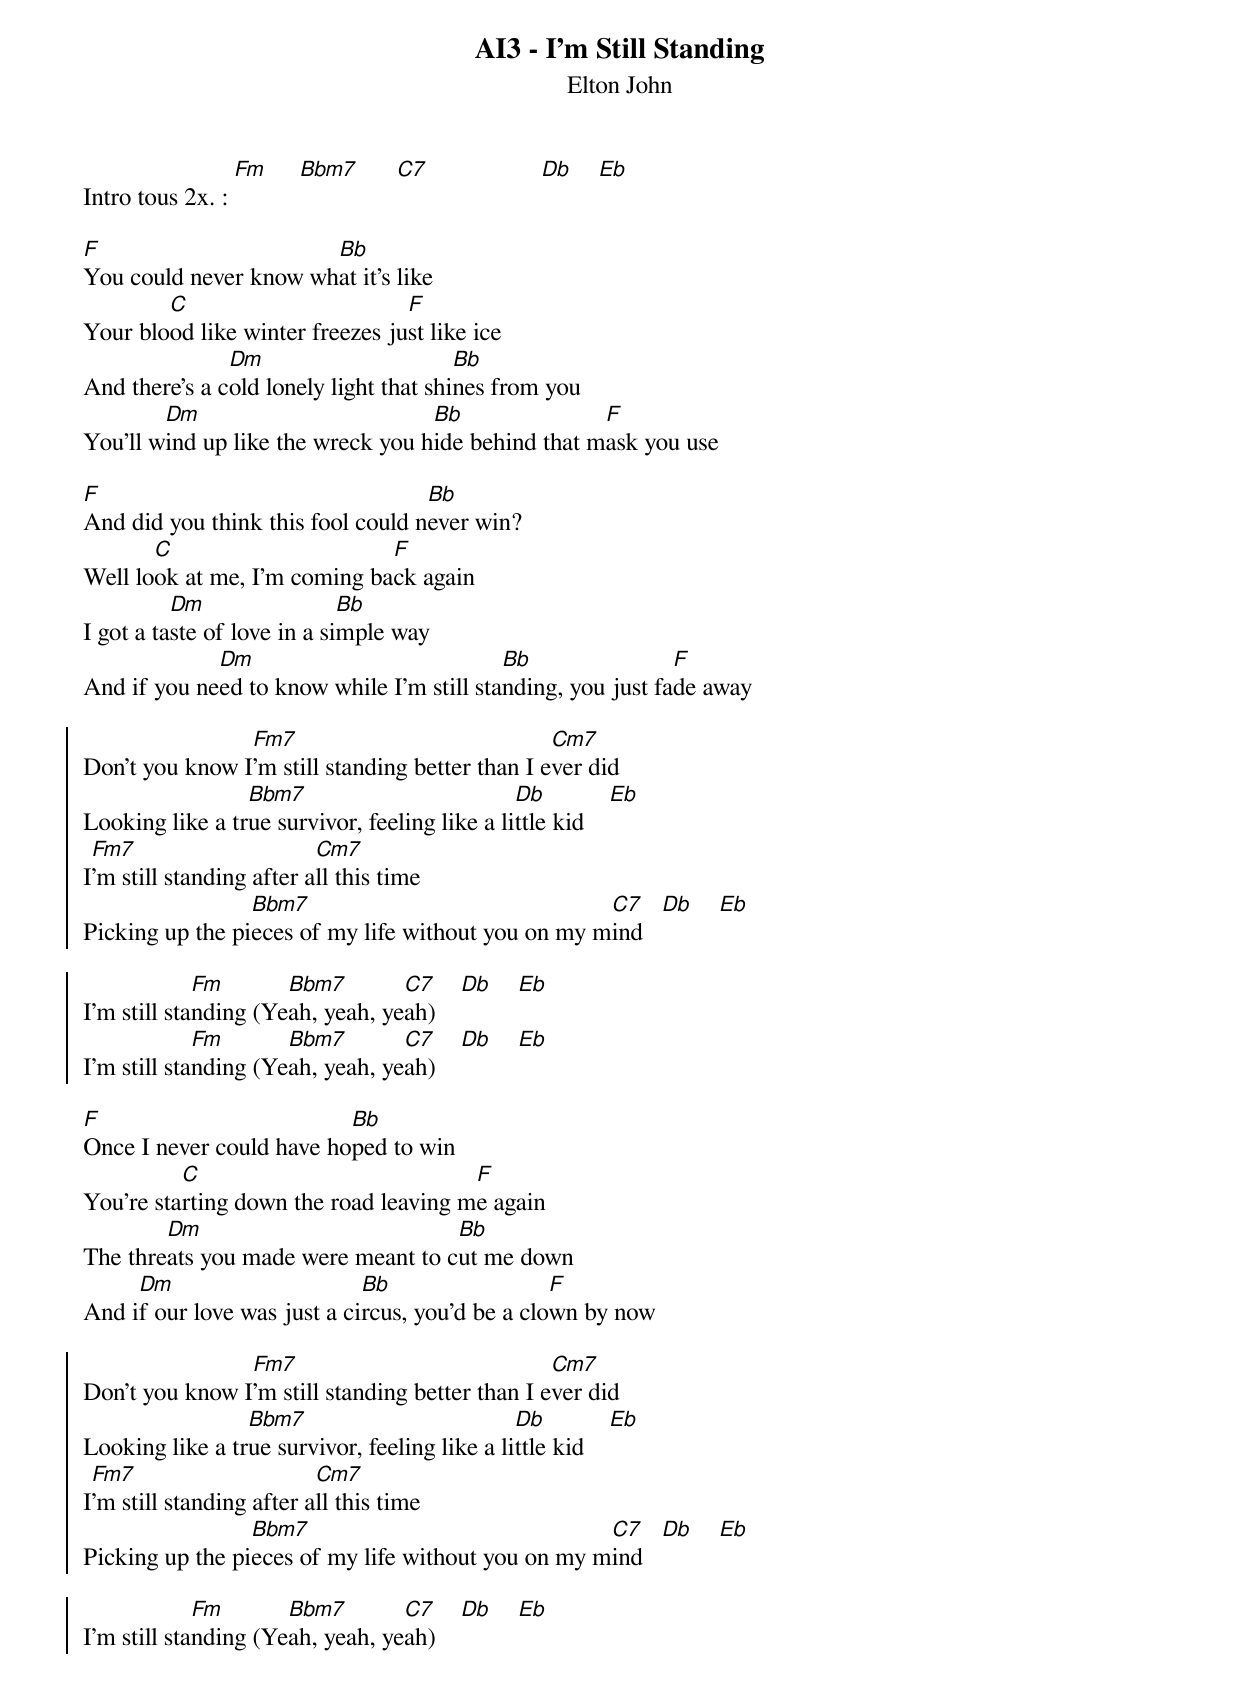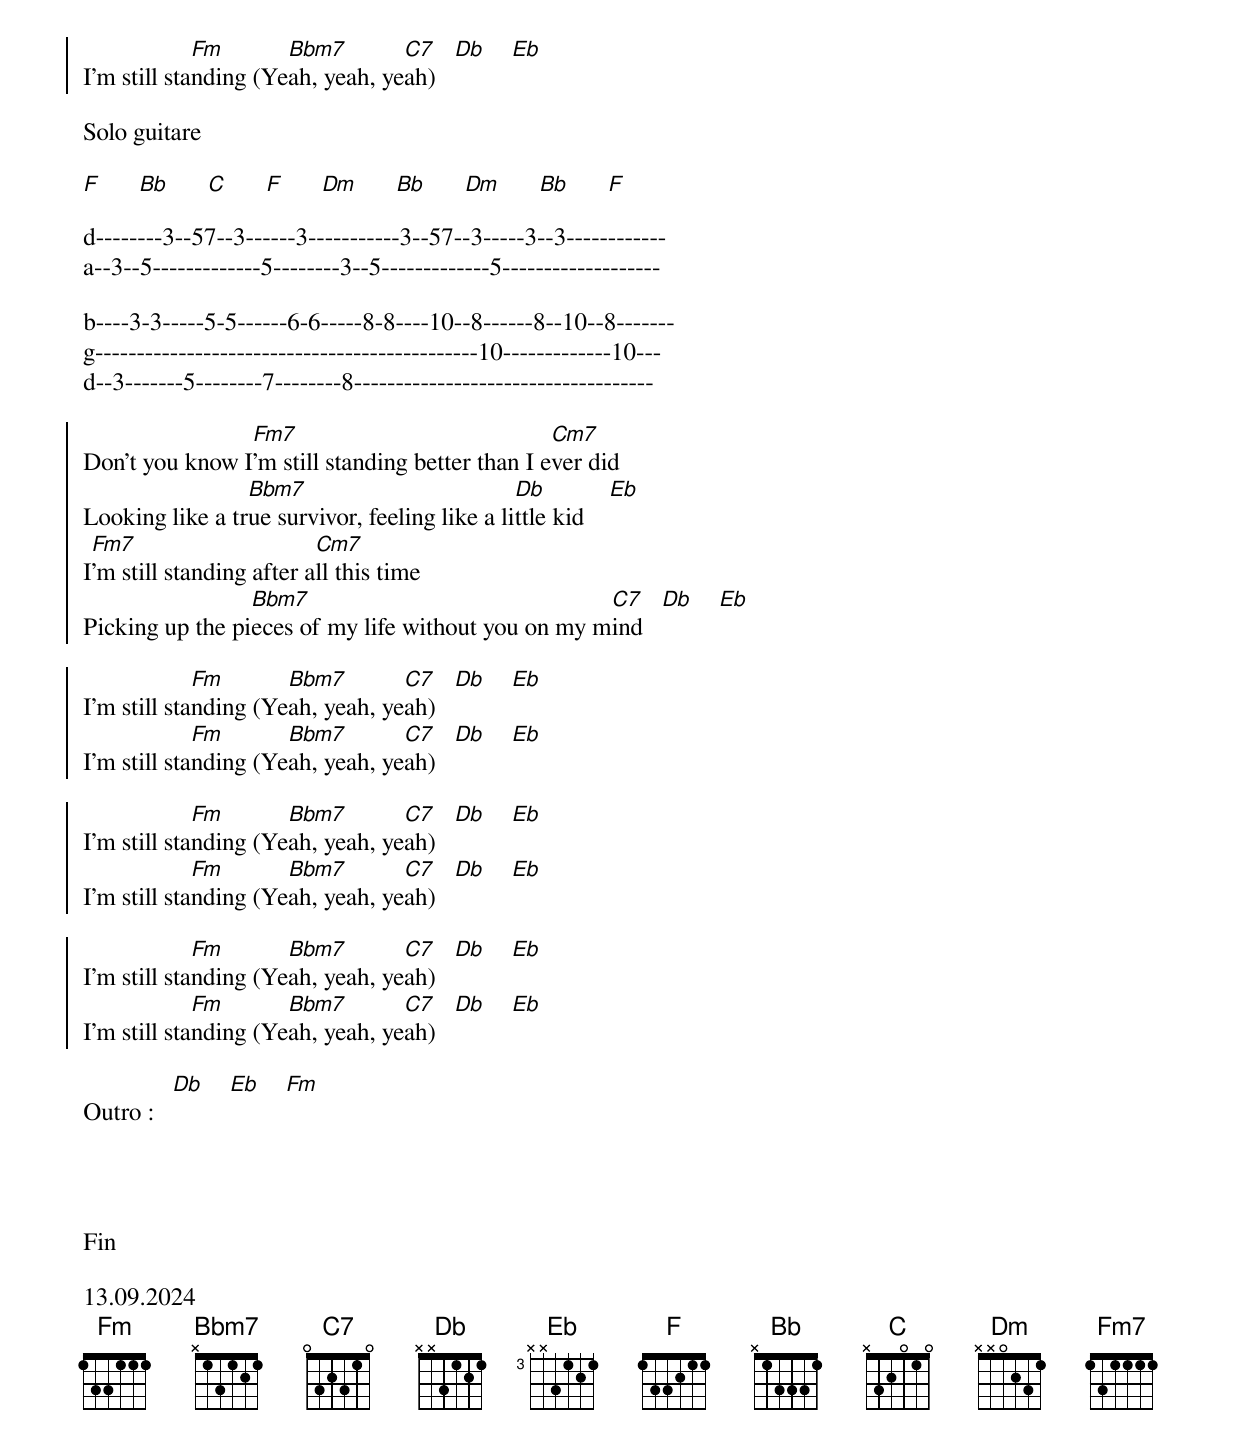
{title: AI3 - I’m Still Standing}
{subtitle: Elton John}
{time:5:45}
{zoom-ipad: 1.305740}

Intro tous 2x. : [Fm]     [Bbm7]      [C7]                  [Db]    [Eb]

[F]You could never know wh[Bb]at it's like
Your blo[C]od like winter freezes ju[F]st like ice
And there's a c[Dm]old lonely light that shi[Bb]nes from you
You'll w[Dm]ind up like the wreck you h[Bb]ide behind that m[F]ask you use

[F]And did you think this fool could n[Bb]ever win?
Well lo[C]ok at me, I'm coming ba[F]ck again
I got a ta[Dm]ste of love in a si[Bb]mple way
And if you ne[Dm]ed to know while I'm still sta[Bb]nding, you just fa[F]de away

{soc}
Don't you know I[Fm7]'m still standing better than I e[Cm7]ver did
Looking like a tr[Bbm7]ue survivor, feeling like a li[Db]ttle kid    [Eb]
I[Fm7]'m still standing after a[Cm7]ll this time
Picking up the pi[Bbm7]eces of my life without you on my m[C7]ind   [Db]    [Eb]

I'm still sta[Fm]nding (Ye[Bbm7]ah, yeah, ye[C7]ah)    [Db]    [Eb]
I'm still sta[Fm]nding (Ye[Bbm7]ah, yeah, ye[C7]ah)    [Db]    [Eb]
{eoc}

[F]Once I never could have ho[Bb]ped to win
You're sta[C]rting down the road leaving m[F]e again
The thre[Dm]ats you made were meant to c[Bb]ut me down
And i[Dm]f our love was just a ci[Bb]rcus, you'd be a clo[F]wn by now

{soc}
Don't you know I[Fm7]'m still standing better than I e[Cm7]ver did
Looking like a tr[Bbm7]ue survivor, feeling like a li[Db]ttle kid    [Eb]
I[Fm7]'m still standing after a[Cm7]ll this time
Picking up the pi[Bbm7]eces of my life without you on my m[C7]ind   [Db]    [Eb]

I'm still sta[Fm]nding (Ye[Bbm7]ah, yeah, ye[C7]ah)    [Db]    [Eb]
I'm still sta[Fm]nding (Ye[Bbm7]ah, yeah, ye[C7]ah)   [Db]    [Eb]
{eoc}

Solo guitare

[F]      [Bb]      [C]      [F]      [Dm]      [Bb]      [Dm]      [Bb]      [F]

d--------3--57--3------3-----------3--57--3-----3--3------------
a--3--5-------------5--------3--5-------------5-------------------

b----3-3-----5-5------6-6-----8-8----10--8------8--10--8-------
g----------------------------------------------10-------------10---
d--3-------5--------7--------8------------------------------------

{soc}
Don't you know I[Fm7]'m still standing better than I e[Cm7]ver did
Looking like a tr[Bbm7]ue survivor, feeling like a li[Db]ttle kid    [Eb]
I[Fm7]'m still standing after a[Cm7]ll this time
Picking up the pi[Bbm7]eces of my life without you on my m[C7]ind   [Db]    [Eb]

I'm still sta[Fm]nding (Ye[Bbm7]ah, yeah, ye[C7]ah)   [Db]    [Eb]
I'm still sta[Fm]nding (Ye[Bbm7]ah, yeah, ye[C7]ah)   [Db]    [Eb]

I'm still sta[Fm]nding (Ye[Bbm7]ah, yeah, ye[C7]ah)   [Db]    [Eb]
I'm still sta[Fm]nding (Ye[Bbm7]ah, yeah, ye[C7]ah)   [Db]    [Eb]

I'm still sta[Fm]nding (Ye[Bbm7]ah, yeah, ye[C7]ah)   [Db]    [Eb]
I'm still sta[Fm]nding (Ye[Bbm7]ah, yeah, ye[C7]ah)   [Db]    [Eb]
{eoc}

Outro :   [Db]    [Eb]    [Fm]




Fin

13.09.2024
